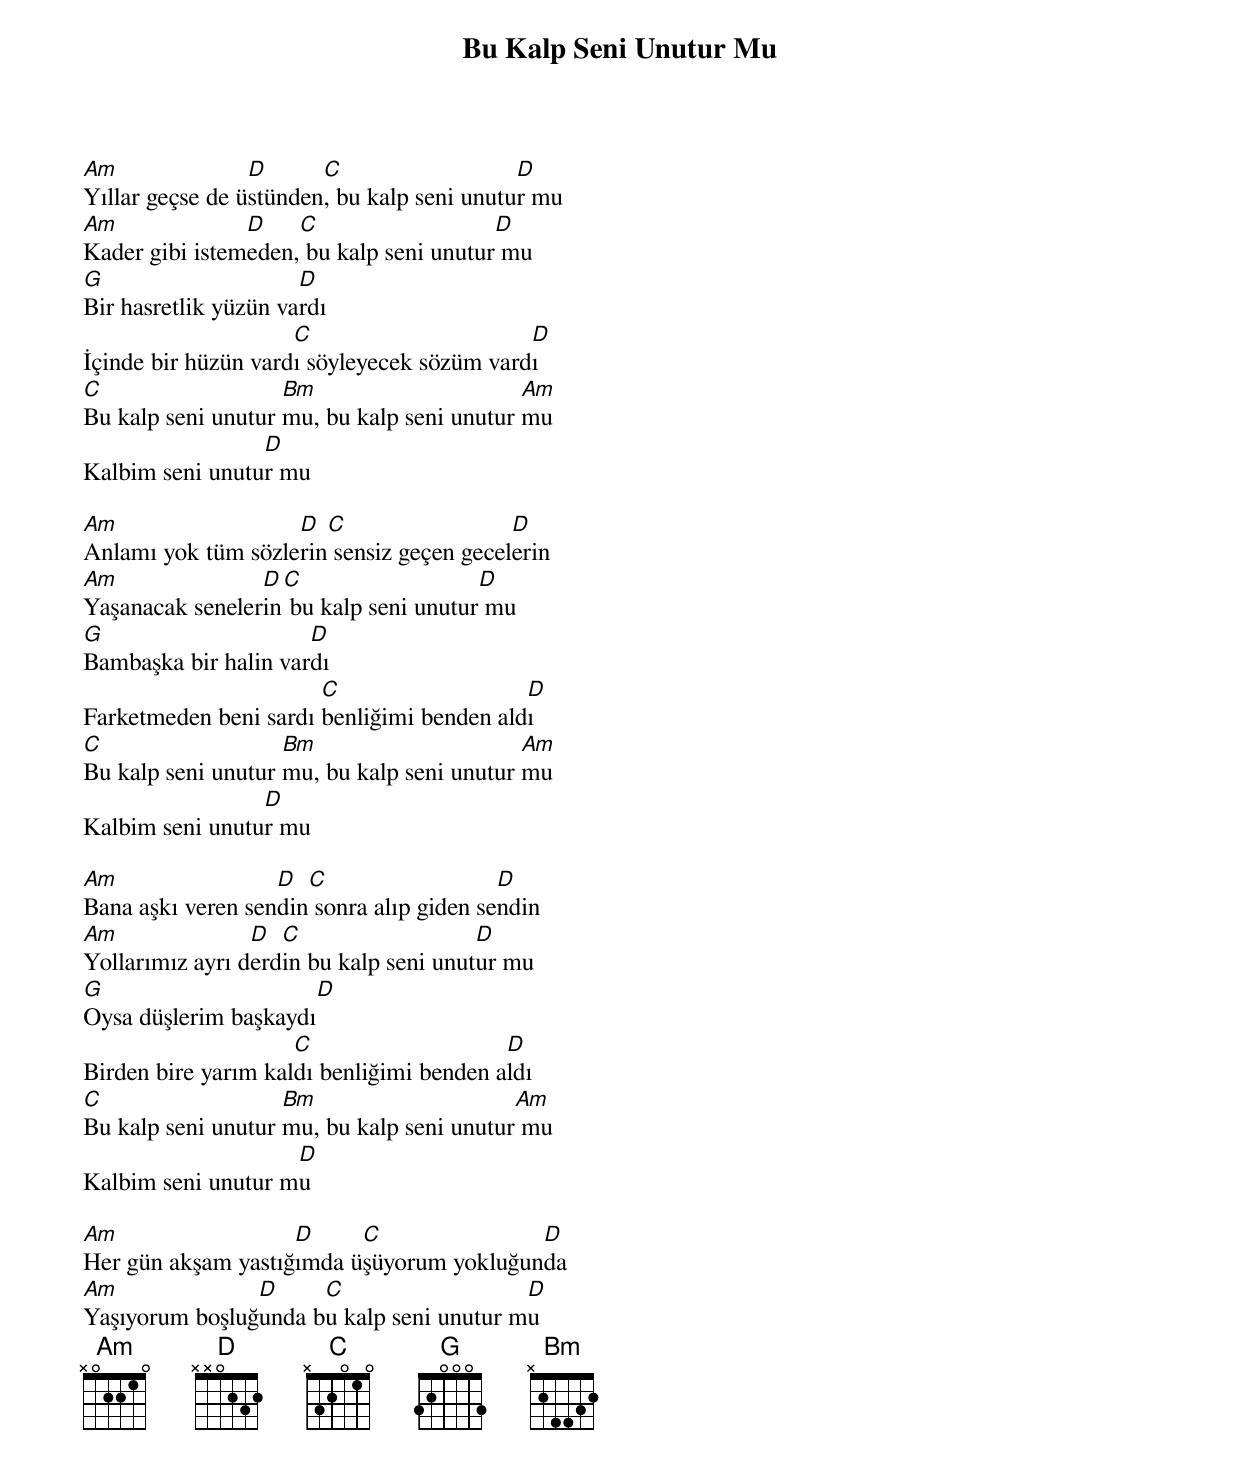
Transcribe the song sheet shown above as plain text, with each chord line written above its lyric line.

{title: Bu Kalp Seni Unutur Mu}
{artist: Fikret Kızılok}

Am               D      C                   D
Yıllar geçse de üstünden, bu kalp seni unutur mu
Am              D    C                   D
Kader gibi istemeden, bu kalp seni unutur mu
G                     D
Bir hasretlik yüzün vardı
                     C                      D
İçinde bir hüzün vardı söyleyecek sözüm vardı
C                   Bm                      Am
Bu kalp seni unutur mu, bu kalp seni unutur mu
                 D
Kalbim seni unutur mu

Am                  D  C                  D
Anlamı yok tüm sözlerin sensiz geçen gecelerin
Am               D C                   D
Yaşanacak senelerin bu kalp seni unutur mu
G                     D
Bambaşka bir halin vardı
                       C                   D
Farketmeden beni sardı benliğimi benden aldı
C                   Bm                      Am
Bu kalp seni unutur mu, bu kalp seni unutur mu
                 D
Kalbim seni unutur mu

Am                 D  C                   D
Bana aşkı veren sendin sonra alıp giden sendin
Am               D  C                   D
Yollarımız ayrı derdin bu kalp seni unutur mu
G                     D
Oysa düşlerim başkaydı
                     C                    D
Birden bire yarım kaldı benliğimi benden aldı
C                   Bm                     Am
Bu kalp seni unutur mu, bu kalp seni unutur mu
                    D
Kalbim seni unutur mu

Am                  D     C               D
Her gün akşam yastığımda üşüyorum yokluğunda
Am              D     C                   D
Yaşıyorum boşluğunda bu kalp seni unutur mu
